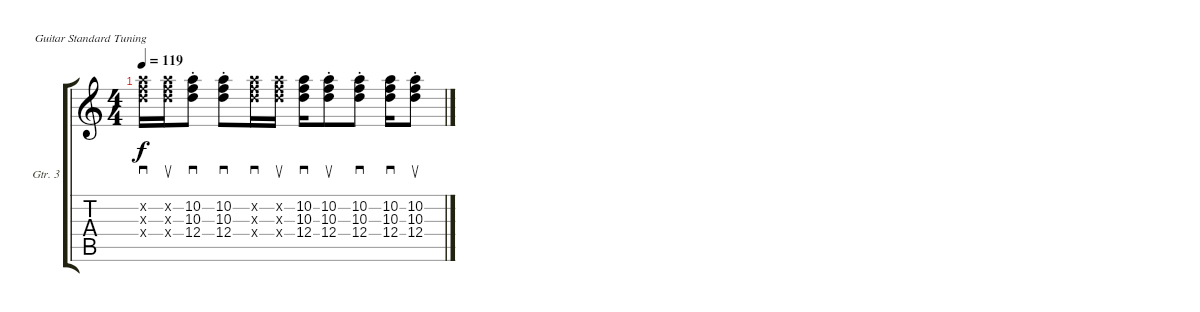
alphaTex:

\defaultSystemsLayout 4
\bracketExtendMode groupsimilarinstruments
\firstSystemTrackNameOrientation horizontal
\otherSystemsTrackNameOrientation horizontal
\track ("Guitar 3 w/ clean" "Gtr. 3") {instrument electricguitarclean}
\staff {score tabs}
\tuning (E4 B3 G3 D3 A2 E2)
\ts (4 4)
\tempo 119
\clef g2
\ks c
(10.3{x} 12.4{x} 10.2{x}).16{sd dy f} (12.4{x} 10.3{x} 10.2{x}).16{su} (10.3{st} 12.4{st} 10.2{st}).8{sd} (10.3{st} 12.4{st} 10.2{st}).8{sd} (10.3{x} 12.4{x} 10.2{x}).16{sd} (10.3{x} 12.4{x} 10.2{x}).16{su} (10.3 12.4 10.2).16{sd} (10.3{st} 12.4{st} 10.2{st}).8{su} (10.3{st} 12.4{st} 10.2{st}).8{sd} (10.3 12.4 10.2).16{sd} (10.3{st} 12.4{st} 10.2{st}).8{su}
